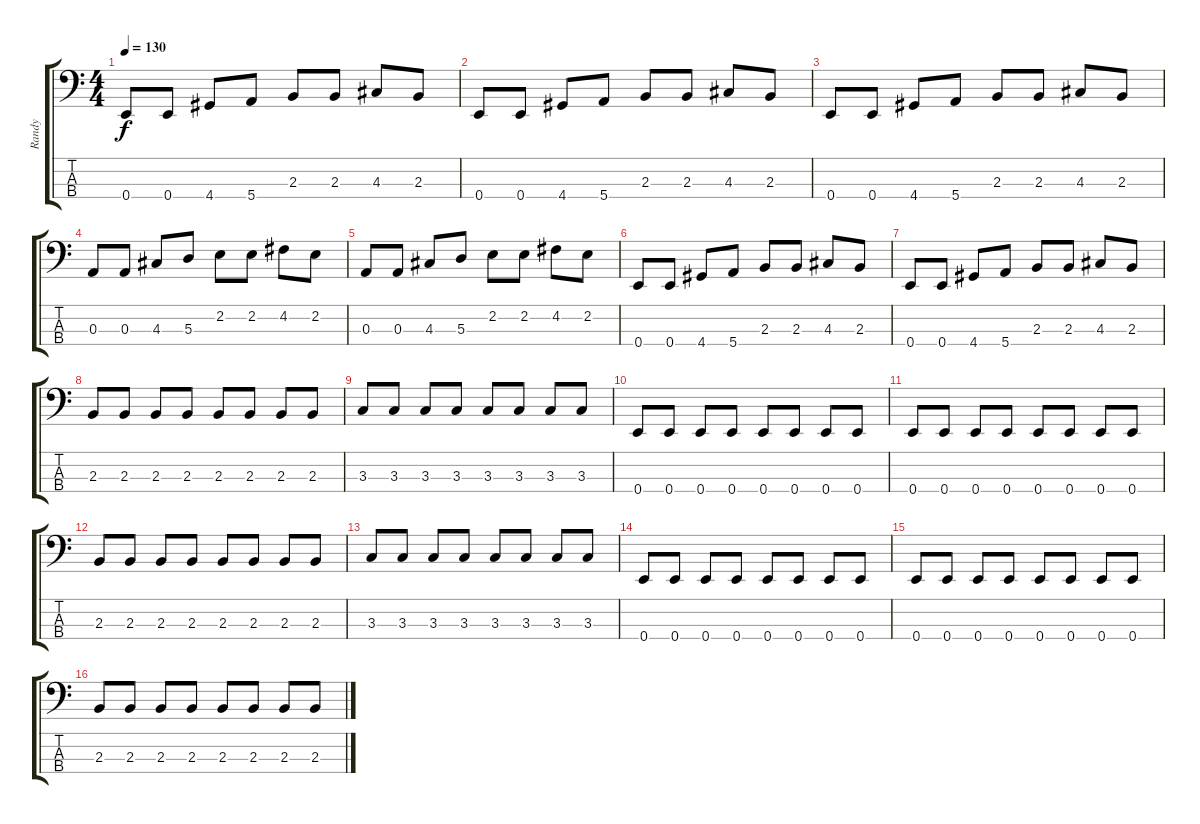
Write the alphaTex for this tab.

\track ("Randy" "Randy") {instrument acousticguitarsteel}
\staff {score tabs}
\tuning (G2 D2 A1 E1) {hide}
\ts (4 4)
\tempo 130
\clef f4
\ks c
0.4.8{dy f} 0.4.8 4.4.8 5.4.8 2.3.8 2.3.8 4.3.8 2.3.8 |
0.4.8 0.4.8 4.4.8 5.4.8 2.3.8 2.3.8 4.3.8 2.3.8 |
0.4.8 0.4.8 4.4.8 5.4.8 2.3.8 2.3.8 4.3.8 2.3.8 |
0.3.8 0.3.8 4.3.8 5.3.8 2.2.8 2.2.8 4.2.8 2.2.8 |
0.3.8 0.3.8 4.3.8 5.3.8 2.2.8 2.2.8 4.2.8 2.2.8 |
0.4.8 0.4.8 4.4.8 5.4.8 2.3.8 2.3.8 4.3.8 2.3.8 |
0.4.8 0.4.8 4.4.8 5.4.8 2.3.8 2.3.8 4.3.8 2.3.8 |
2.3.8 2.3.8 2.3.8 2.3.8 2.3.8 2.3.8 2.3.8 2.3.8 |
3.3.8 3.3.8 3.3.8 3.3.8 3.3.8 3.3.8 3.3.8 3.3.8 |
0.4.8 0.4.8 0.4.8 0.4.8 0.4.8 0.4.8 0.4.8 0.4.8 |
0.4.8 0.4.8 0.4.8 0.4.8 0.4.8 0.4.8 0.4.8 0.4.8 |
2.3.8 2.3.8 2.3.8 2.3.8 2.3.8 2.3.8 2.3.8 2.3.8 |
3.3.8 3.3.8 3.3.8 3.3.8 3.3.8 3.3.8 3.3.8 3.3.8 |
0.4.8 0.4.8 0.4.8 0.4.8 0.4.8 0.4.8 0.4.8 0.4.8 |
0.4.8 0.4.8 0.4.8 0.4.8 0.4.8 0.4.8 0.4.8 0.4.8 |
2.3.8 2.3.8 2.3.8 2.3.8 2.3.8 2.3.8 2.3.8 2.3.8
